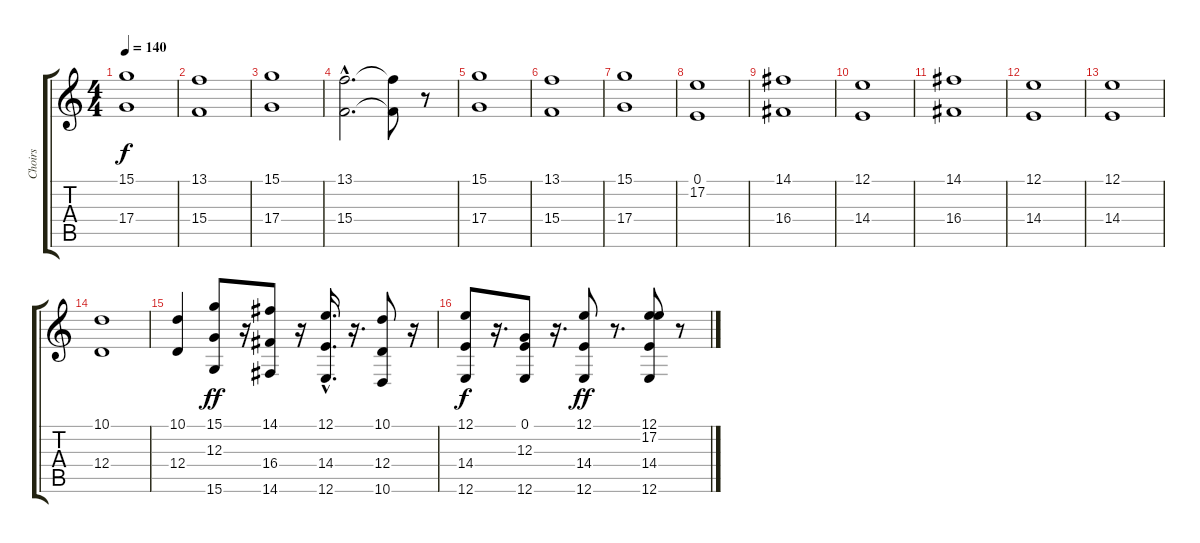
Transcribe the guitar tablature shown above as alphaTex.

\track ("Choirs" "Choirs") {instrument choiraahs}
\staff {score tabs}
\tuning (E4 B3 G3 D3 A2 E2) {hide}
\ts (4 4)
\tempo 140
\clef g2
\ks c
(15.1 17.4).1{dy f} |
(13.1 15.4).1 |
(15.1 17.4).1 |
(13.1{hac} 15.4{hac}).2{d} (13.1{t} 15.4{t}).8 r.8 |
(15.1 17.4).1 |
(13.1 15.4).1 |
(15.1 17.4).1 |
(0.1 17.2).1 |
(14.1 16.4).1 |
(12.1 14.4).1 |
(14.1 16.4).1 |
(12.1 14.4).1 |
(12.1 14.4).1 |
(10.1 12.4).1 |
(10.1 12.4).4 (15.1 12.3 15.6).8{dy ff} r.16 (14.1 16.4 14.6).8 r.16 (12.1{hac} 14.4{hac} 12.6{hac}).16{d} r.16{d} (10.1 12.4 10.6).8 r.16 |
(12.1 14.4 12.6).8{dy f} r.16{d} (0.1 12.3 12.6).8 r.16{d} (12.1 14.4 12.6).8{dy ff} r.8{d} (12.1 17.2 14.4 12.6).8 r.8
